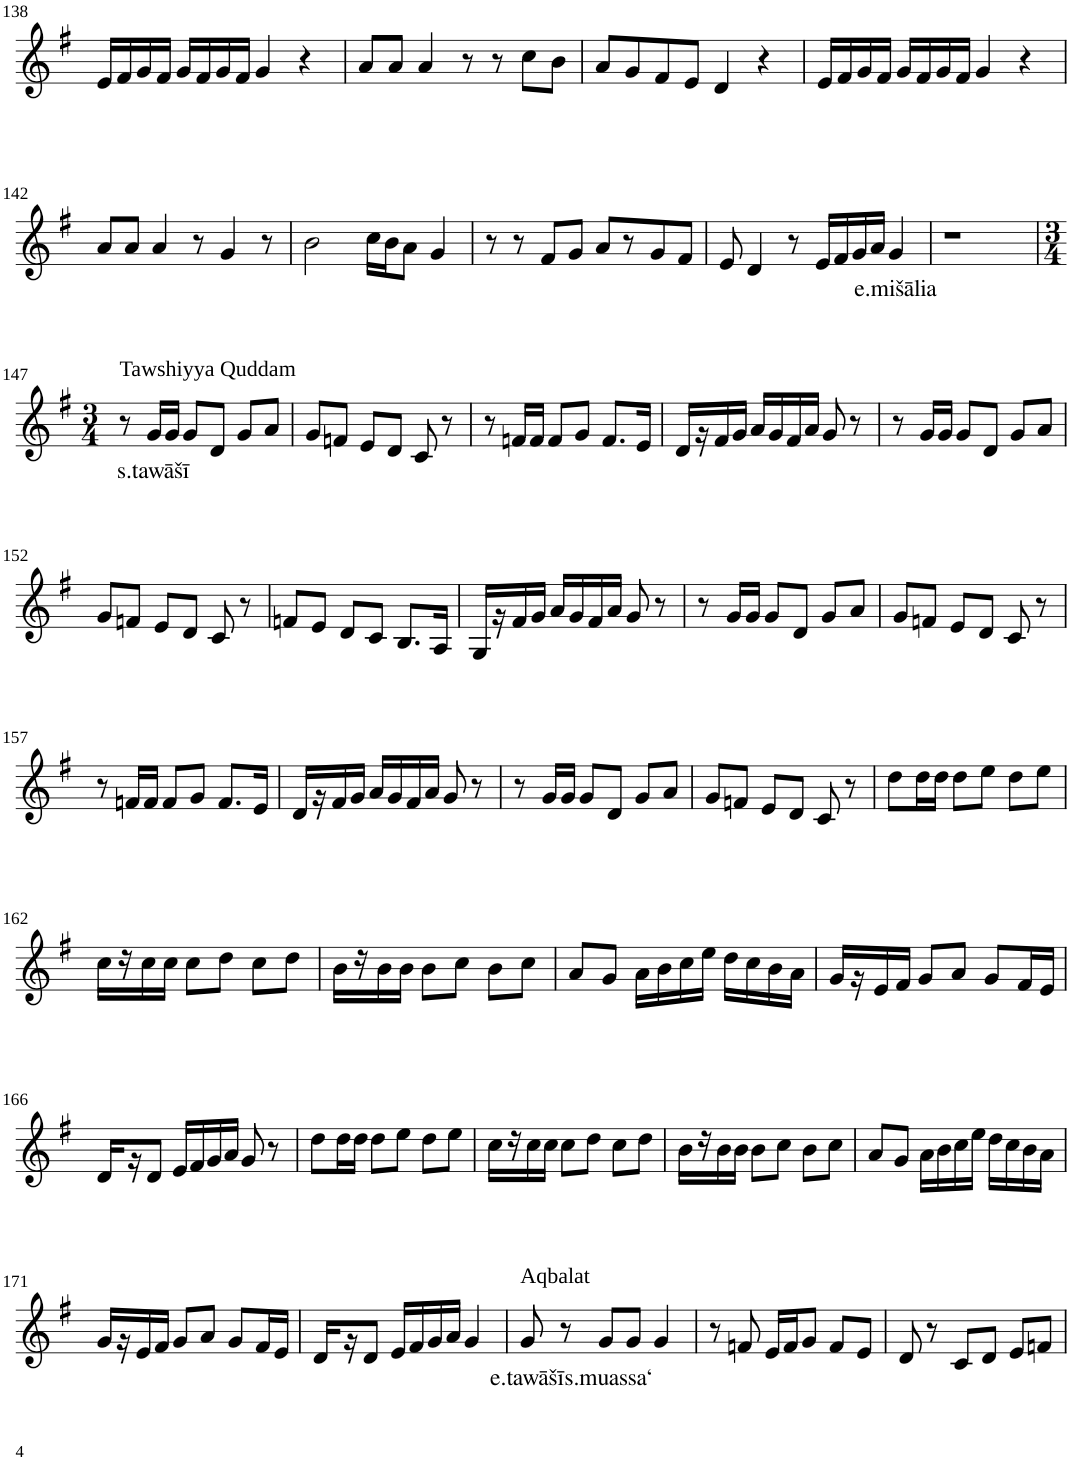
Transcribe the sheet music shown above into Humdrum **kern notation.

**kern	**text
*part1	*part1
*staff1	*staff1
*I"Violin	*
!!LO:PB:g=z
*clefG2	*
*k[f#]	*
*G:	*
*M4/4	*
=138	=138
16e/LL	.
16f#/	.
16g/	.
16f#/JJ	.
16g/LL	.
16f#/	.
16g/	.
16f#/JJ	.
4g/	.
4r	.
=139	=139
8a/L	.
8a/J	.
4a/	.
8r	.
8r	.
8cc\L	.
8b\J	.
=140	=140
8a/L	.
8g/	.
8f#/	.
8e/J	.
4d/	.
4r	.
=141	=141
16e/LL	.
16f#/	.
16g/	.
16f#/JJ	.
16g/LL	.
16f#/	.
16g/	.
16f#/JJ	.
4g/	.
4r	.
!!LO:LB:g=z
=142	=142
8a/L	.
8a/J	.
4a/	.
8r	.
4g/	.
8r	.
=143	=143
2b\	.
16cc\LL	.
16b\J	.
8a\J	.
4g/	.
=144	=144
8r	.
8r	.
8f#/L	.
8g/J	.
8a/L	.
8r	.
8g/	.
8f#/J	.
=145	=145
8e/	.
4d/	.
8r	.
16e/LL	.
16f#/	.
16g/	.
16a/JJ	.
!	!LO:LY:b
4g/	e.mišālia
=146	=146
1r	.
!!LO:LB:g=z
=147	=147
*M3/4	*
!LO:TX:a:t=Tawshiyya Quddam	!
8r	.
!	!LO:LY:b
16g/LL	s.tawāšī
16g/JJ	.
8g/L	.
8d/J	.
8g/L	.
8a/J	.
=148	=148
8g/L	.
8fn/J	.
8e/L	.
8d/J	.
8c/	.
8r	.
=149	=149
8r	.
16fn/LL	.
16f/JJ	.
8f/L	.
8g/J	.
8.f/L	.
16e/Jk	.
=150	=150
16d/LL	.
16r	.
16f#/	.
16g/JJ	.
16a/LL	.
16g/	.
16f#/	.
16a/JJ	.
8g/	.
8r	.
=151	=151
8r	.
16g/LL	.
16g/JJ	.
8g/L	.
8d/J	.
8g/L	.
8a/J	.
!!LO:LB:g=z
=152	=152
8g/L	.
8fn/J	.
8e/L	.
8d/J	.
8c/	.
8r	.
=153	=153
8fn/L	.
8e/J	.
8d/L	.
8c/J	.
8.B/L	.
16A/Jk	.
=154	=154
16G/LL	.
16r	.
16f#/	.
16g/JJ	.
16a/LL	.
16g/	.
16f#/	.
16a/JJ	.
8g/	.
8r	.
=155	=155
8r	.
16g/LL	.
16g/JJ	.
8g/L	.
8d/J	.
8g/L	.
8a/J	.
=156	=156
8g/L	.
8fn/J	.
8e/L	.
8d/J	.
8c/	.
8r	.
!!LO:LB:g=z
=157	=157
8r	.
16fn/LL	.
16f/JJ	.
8f/L	.
8g/J	.
8.f/L	.
16e/Jk	.
=158	=158
16d/LL	.
16r	.
16f#/	.
16g/JJ	.
16a/LL	.
16g/	.
16f#/	.
16a/JJ	.
8g/	.
8r	.
=159	=159
8r	.
16g/LL	.
16g/JJ	.
8g/L	.
8d/J	.
8g/L	.
8a/J	.
=160	=160
8g/L	.
8fn/J	.
8e/L	.
8d/J	.
8c/	.
8r	.
=161	=161
8dd\L	.
16dd\L	.
16dd\JJ	.
8dd\L	.
8ee\J	.
8dd\L	.
8ee\J	.
!!LO:LB:g=z
=162	=162
16cc\LL	.
16r	.
16cc\	.
16cc\JJ	.
8cc\L	.
8dd\J	.
8cc\L	.
8dd\J	.
=163	=163
16b\LL	.
16r	.
16b\	.
16b\JJ	.
8b\L	.
8cc\J	.
8b\L	.
8cc\J	.
=164	=164
8a/L	.
8g/J	.
16a\LL	.
16b\	.
16cc\	.
16ee\JJ	.
16dd\LL	.
16cc\	.
16b\	.
16a\JJ	.
=165	=165
16g/LL	.
16r	.
16e/	.
16f#/JJ	.
8g/L	.
8a/J	.
8g/L	.
16f#/L	.
16e/JJ	.
!!LO:LB:g=z
=166	=166
16d/LL	.
16r	.
8d/J	.
16e/LL	.
16f#/	.
16g/	.
16a/JJ	.
8g/	.
8r	.
=167	=167
8dd\L	.
16dd\L	.
16dd\JJ	.
8dd\L	.
8ee\J	.
8dd\L	.
8ee\J	.
=168	=168
16cc\LL	.
16r	.
16cc\	.
16cc\JJ	.
8cc\L	.
8dd\J	.
8cc\L	.
8dd\J	.
=169	=169
16b\LL	.
16r	.
16b\	.
16b\JJ	.
8b\L	.
8cc\J	.
8b\L	.
8cc\J	.
=170	=170
8a/L	.
8g/J	.
16a\LL	.
16b\	.
16cc\	.
16ee\JJ	.
16dd\LL	.
16cc\	.
16b\	.
16a\JJ	.
!!LO:LB:g=z
=171	=171
16g/LL	.
16r	.
16e/	.
16f#/JJ	.
8g/L	.
8a/J	.
8g/L	.
16f#/L	.
16e/JJ	.
=172	=172
16d/LL	.
16r	.
8d/J	.
16e/LL	.
16f#/	.
16g/	.
16a/JJ	.
4g/	.
=173	=173
!LO:TX:a:t=Aqbalat	!
!	!LO:LY:b
8g/	e.tawāšī
8r	.
!	!LO:LY:b
8g/L	s.muassa‘
8g/J	.
4g/	.
=174	=174
8r	.
8fn/	.
16e/LL	.
16f/J	.
8g/J	.
8f/L	.
8e/J	.
=175	=175
8d/	.
8r	.
8c/L	.
8d/J	.
8e/L	.
8fn/J	.
=	=
*-	*-
